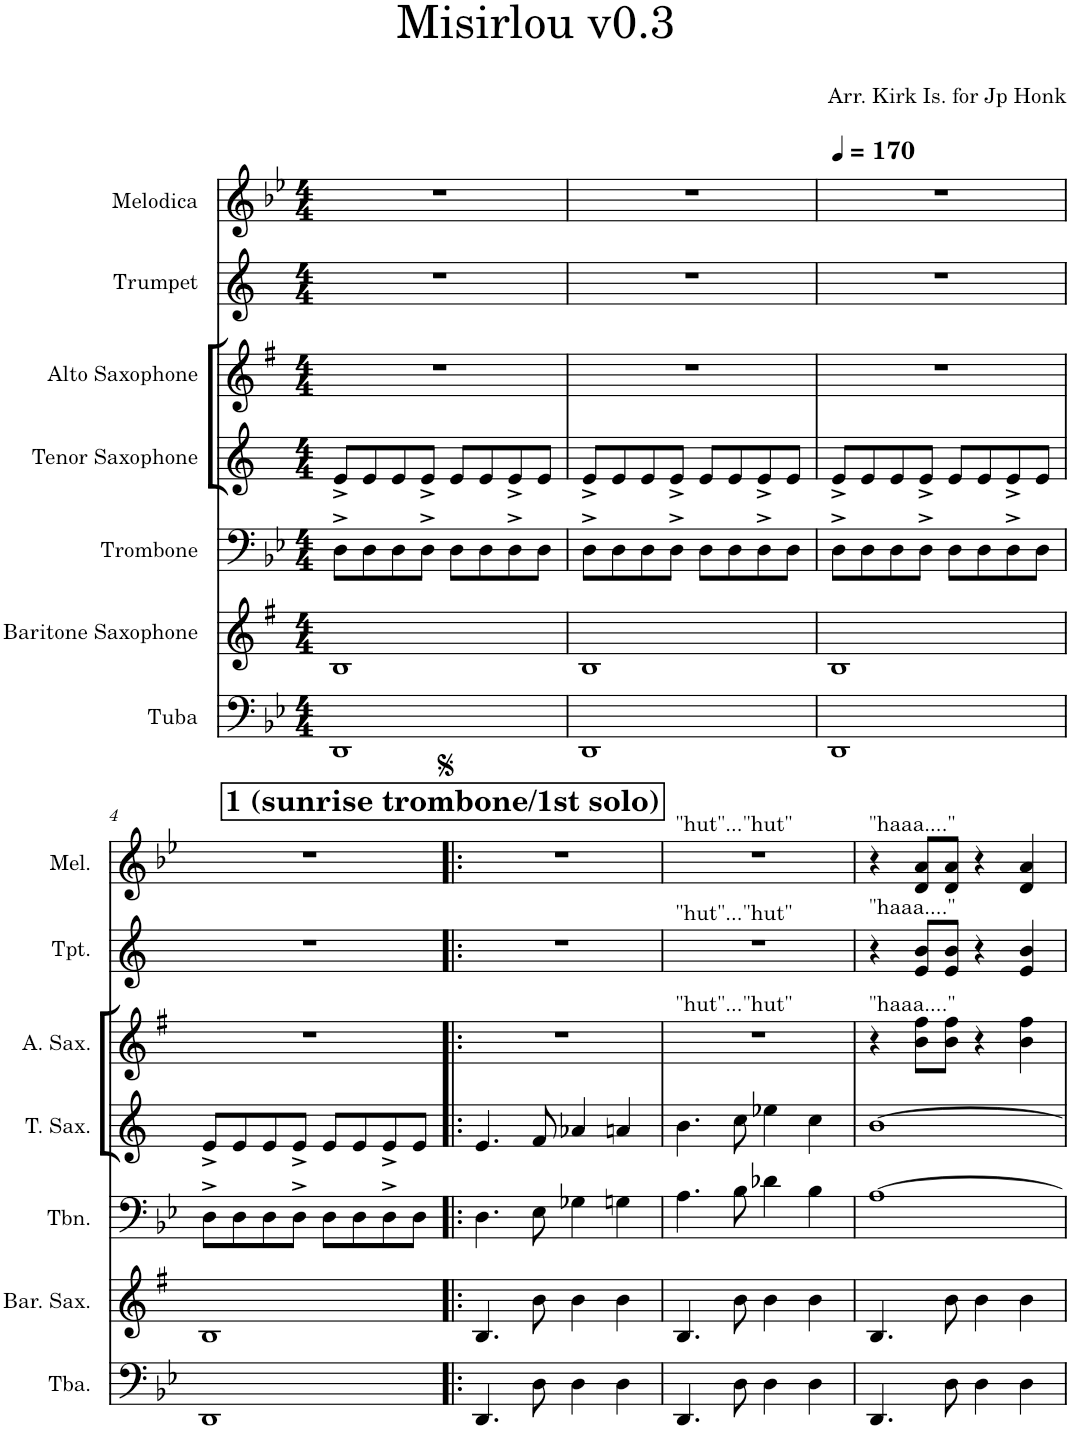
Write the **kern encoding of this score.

**kern	**kern	**kern	**kern	**kern	**kern	**kern
*part7	*part6	*part5	*part4	*part3	*part2	*part1
*staff7	*staff6	*staff5	*staff4	*staff3	*staff2	*staff1
*I"Tuba	*I"Baritone Saxophone	*I"Trombone	*I"Tenor Saxophone	*I"Alto Saxophone	*I"Trumpet	*I"Melodica
*I'Tba.	*I'Bar. Sax.	*I'Tbn.	*I'T. Sax.	*I'A. Sax.	*I'Tpt.	*I'Mel.
*clefF4	*clefG2	*clefF4	*clefG2	*clefG2	*clefG2	*clefG2
*	*Trd12c21	*	*Trd8c14	*Trd5c9	*Trd1c2	*
*k[b-e-]	*k[f#]	*k[b-e-]	*k[]	*k[f#]	*k[]	*k[b-e-]
*M4/4	*M4/4	*M4/4	*M4/4	*M4/4	*M4/4	*M4/4
=1	=1	=1	=1	=1	=1	=1
1DD	1B	8D^\L	8e^/L	1r	1r	1r
.	.	8D\	8e/	.	.	.
.	.	8D\	8e/	.	.	.
.	.	8D^\J	8e^/J	.	.	.
.	.	8D\L	8e/L	.	.	.
.	.	8D\	8e/	.	.	.
.	.	8D^\	8e^/	.	.	.
.	.	8D\J	8e/J	.	.	.
=2	=2	=2	=2	=2	=2	=2
1DD	1B	8D^\L	8e^/L	1r	1r	1r
.	.	8D\	8e/	.	.	.
.	.	8D\	8e/	.	.	.
.	.	8D^\J	8e^/J	.	.	.
.	.	8D\L	8e/L	.	.	.
.	.	8D\	8e/	.	.	.
.	.	8D^\	8e^/	.	.	.
.	.	8D\J	8e/J	.	.	.
=3	=3	=3	=3	=3	=3	=3
*	*	*	*	*	*	*MM170
1DD	1B	8D^\L	8e^/L	1r	1r	1r
.	.	8D\	8e/	.	.	.
.	.	8D\	8e/	.	.	.
.	.	8D^\J	8e^/J	.	.	.
.	.	8D\L	8e/L	.	.	.
.	.	8D\	8e/	.	.	.
.	.	8D^\	8e^/	.	.	.
.	.	8D\J	8e/J	.	.	.
!!LO:LB:g=z
=4	=4	=4	=4	=4	=4	=4
1DD	1B	8D^\L	8e^/L	1r	1r	1r
.	.	8D\	8e/	.	.	.
.	.	8D\	8e/	.	.	.
.	.	8D^\J	8e^/J	.	.	.
.	.	8D\L	8e/L	.	.	.
.	.	8D\	8e/	.	.	.
.	.	8D^\	8e^/	.	.	.
.	.	8D\J	8e/J	.	.	.
!!LO:REH:place=s1:a:B:cj:fs=14:t=1 (sunrise trombone/1st solo)
=5!|:	=5!|:	=5!|:	=5!|:	=5!|:	=5!|:	=5!|:
4.DD/	4.B/	4.D\	4.e/	1r	1r	1r
8D\	8b\	8E-\	8f/	.	.	.
4D\	4b\	4G-X\	4a-X/	.	.	.
4D\	4b\	4Gn\	4an/	.	.	.
=6	=6	=6	=6	=6	=6	=6
!	!	!	!	!	!	!LO:TX:a:t="hut"..."hut"
!	!	!	!	!	!LO:TX:a:t="hut"..."hut"	!
!	!	!	!	!LO:TX:a:t="hut"..."hut"	!	!
4.DD/	4.B/	4.A\	4.b\	1r	1r	1r
8D\	8b\	8B-\	8cc\	.	.	.
4D\	4b\	4d-X\	4ee-X\	.	.	.
4D\	4b\	4B-\	4cc\	.	.	.
=7	=7	=7	=7	=7	=7	=7
!	!	!	!	!	!	!LO:TX:a:t="haaa...."
!	!	!	!	!	!LO:TX:a:t="haaa...."	!
!	!	!	!	!LO:TX:a:t="haaa...."	!	!
4.DD/	4.B/	[1A	[1b	4r	4r	4r
.	.	.	.	8b\ 8ff#\L	8e/ 8b/L	8d/ 8a/L
8D\	8b\	.	.	8b\ 8ff#\J	8e/ 8b/J	8d/ 8a/J
4D\	4b\	.	.	4r	4r	4r
4D\	4b\	.	.	4b\ 4ff#\	4e/ 4b/	4d/ 4a/
=	=	=	=	=	=	=
*-	*-	*-	*-	*-	*-	*-
